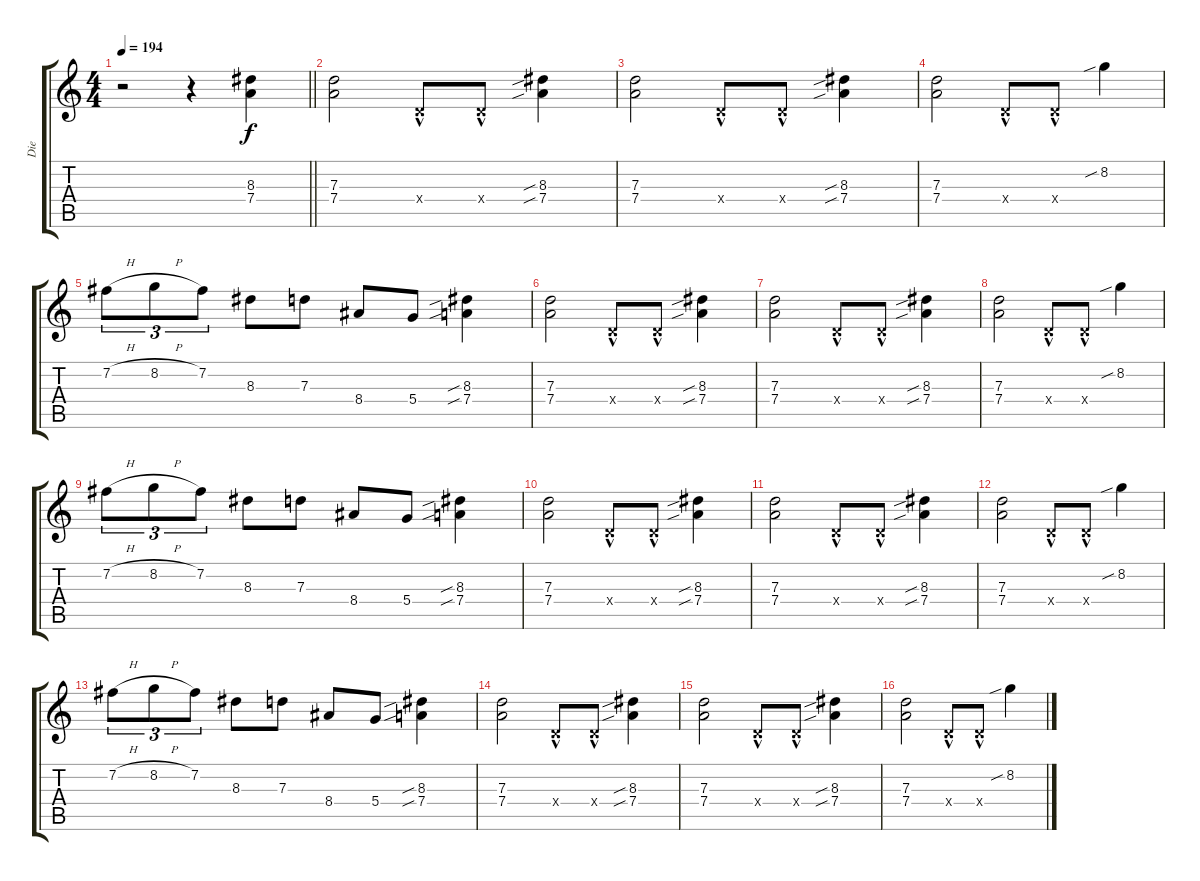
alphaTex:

\track ("Die" "Die") {instrument distortionguitar}
\staff {score tabs}
\tuning (E4 B3 G3 D3 A2 D2) {hide}
\ts (4 4)
\tempo 194
\clef g2
\barLineRight lightlight
\ks c
r.2{dy f} r.4 (8.3 7.4).4 |
(7.3 7.4).2 0.4{hac x}.8 0.4{hac x}.8 (8.3{sib} 7.4{sib}).4 |
(7.3 7.4).2 0.4{hac x}.8 0.4{hac x}.8 (8.3{sib} 7.4{sib}).4 |
(7.3 7.4).2 0.4{hac x}.8 0.4{hac x}.8 8.2{sib}.4 |
7.2{h}.8{tu (3 2)} 8.2{h}.8{tu (3 2)} 7.2.8{tu (3 2)} 8.3.8 7.3.8 8.4.8 5.4.8 (8.3{sib} 7.4{sib}).4 |
(7.3 7.4).2 0.4{hac x}.8 0.4{hac x}.8 (8.3{sib} 7.4{sib}).4 |
(7.3 7.4).2 0.4{hac x}.8 0.4{hac x}.8 (8.3{sib} 7.4{sib}).4 |
(7.3 7.4).2 0.4{hac x}.8 0.4{hac x}.8 8.2{sib}.4 |
7.2{h}.8{tu (3 2)} 8.2{h}.8{tu (3 2)} 7.2.8{tu (3 2)} 8.3.8 7.3.8 8.4.8 5.4.8 (8.3{sib} 7.4{sib}).4 |
(7.3 7.4).2 0.4{hac x}.8 0.4{hac x}.8 (8.3{sib} 7.4{sib}).4 |
(7.3 7.4).2 0.4{hac x}.8 0.4{hac x}.8 (8.3{sib} 7.4{sib}).4 |
(7.3 7.4).2 0.4{hac x}.8 0.4{hac x}.8 8.2{sib}.4 |
7.2{h}.8{tu (3 2)} 8.2{h}.8{tu (3 2)} 7.2.8{tu (3 2)} 8.3.8 7.3.8 8.4.8 5.4.8 (8.3{sib} 7.4{sib}).4 |
(7.3 7.4).2 0.4{hac x}.8 0.4{hac x}.8 (8.3{sib} 7.4{sib}).4 |
(7.3 7.4).2 0.4{hac x}.8 0.4{hac x}.8 (8.3{sib} 7.4{sib}).4 |
(7.3 7.4).2 0.4{hac x}.8 0.4{hac x}.8 8.2{sib}.4
